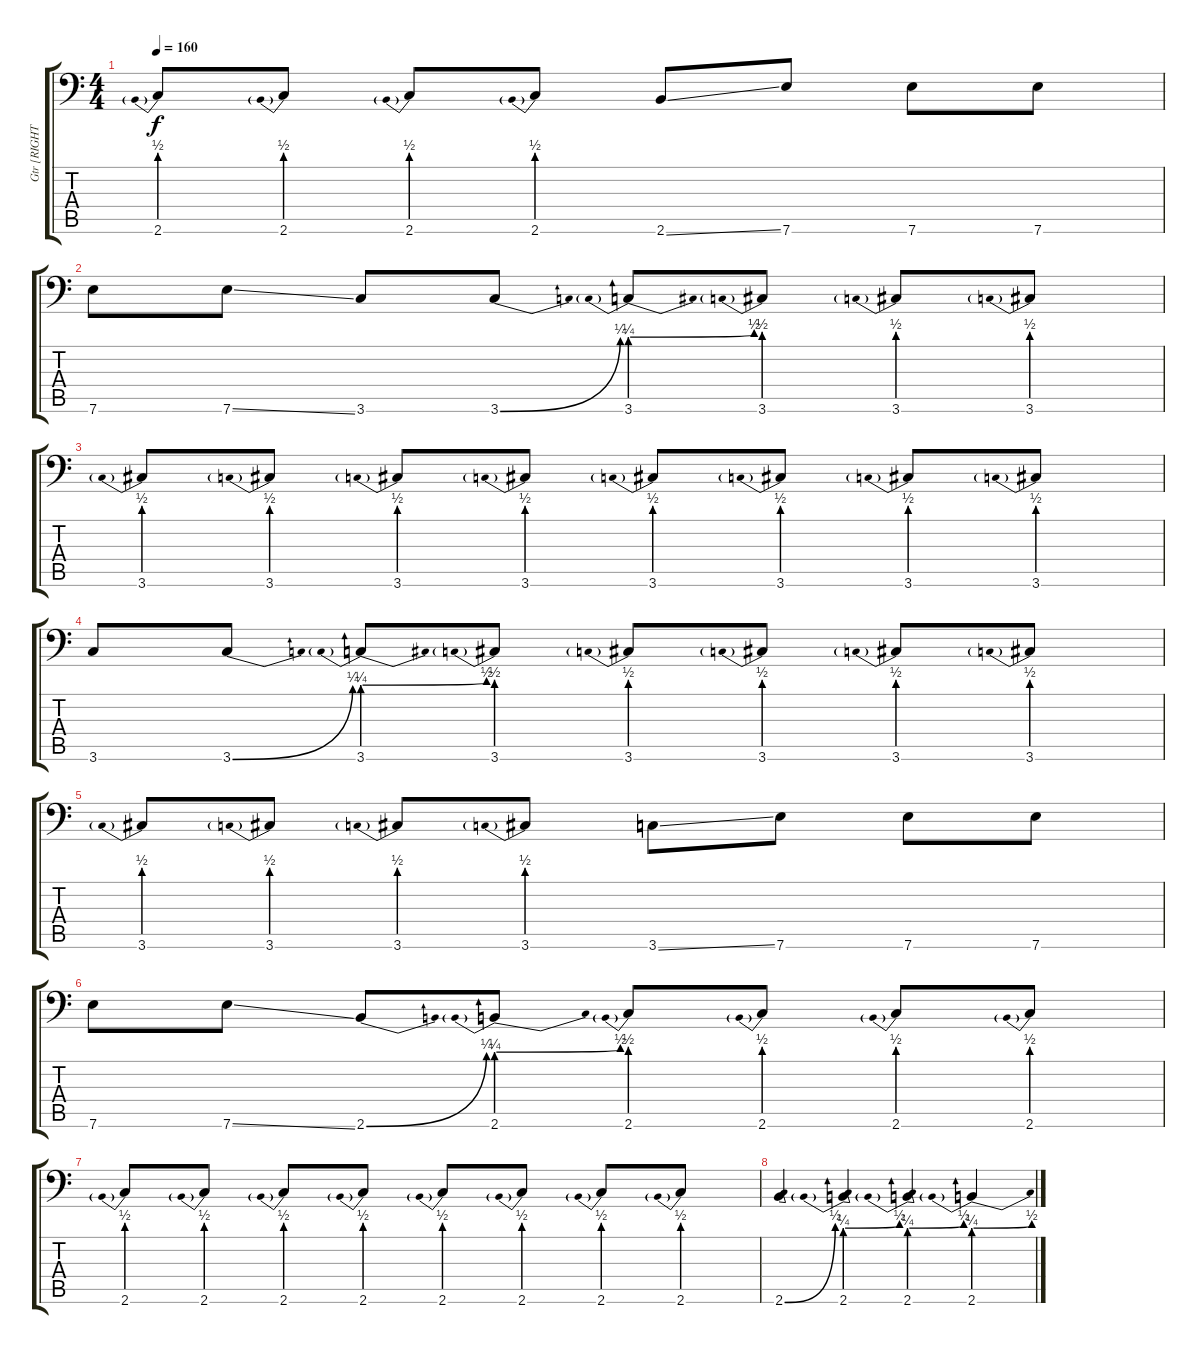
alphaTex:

\track ("Gtr [RIGHT]" "Gtr [RIGHT") {instrument overdrivenguitar}
\staff {score tabs}
\tuning (B3 Gb3 D3 A2 E2 A1) {hide}
\ts (4 4)
\tempo 160
\clef f4
\ks c
2.6{be (prebend 0 2 60 2)}.8{dy f} 2.6{be (prebend 0 2 60 2)}.8 2.6{be (prebend 0 2 60 2)}.8 2.6{be (prebend 0 2 60 2)}.8 2.6{ss}.8 7.6.8 7.6.8 7.6.8 |
7.6.8 7.6{ss}.8 3.6.8 3.6{be (bend 0 0 60 1)}.8 3.6{be (prebendbend 0 1 60 2)}.8 3.6{be (prebend 0 2 60 2)}.8 3.6{be (prebend 0 2 60 2)}.8 3.6{be (prebend 0 2 60 2)}.8 |
3.6{be (prebend 0 2 60 2)}.8 3.6{be (prebend 0 2 60 2)}.8 3.6{be (prebend 0 2 60 2)}.8 3.6{be (prebend 0 2 60 2)}.8 3.6{be (prebend 0 2 60 2)}.8 3.6{be (prebend 0 2 60 2)}.8 3.6{be (prebend 0 2 60 2)}.8 3.6{be (prebend 0 2 60 2)}.8 |
3.6.8 3.6{be (bend 0 0 60 1)}.8 3.6{be (prebendbend 0 1 60 2)}.8 3.6{be (prebend 0 2 60 2)}.8 3.6{be (prebend 0 2 60 2)}.8 3.6{be (prebend 0 2 60 2)}.8 3.6{be (prebend 0 2 60 2)}.8 3.6{be (prebend 0 2 60 2)}.8 |
3.6{be (prebend 0 2 60 2)}.8 3.6{be (prebend 0 2 60 2)}.8 3.6{be (prebend 0 2 60 2)}.8 3.6{be (prebend 0 2 60 2)}.8 3.6{ss}.8 7.6.8 7.6.8 7.6.8 |
7.6.8 7.6{ss}.8 2.6{be (bend 0 0 60 1)}.8 2.6{be (prebendbend 0 1 60 2)}.8 2.6{be (prebend 0 2 60 2)}.8 2.6{be (prebend 0 2 60 2)}.8 2.6{be (prebend 0 2 60 2)}.8 2.6{be (prebend 0 2 60 2)}.8 |
2.6{be (prebend 0 2 60 2)}.8 2.6{be (prebend 0 2 60 2)}.8 2.6{be (prebend 0 2 60 2)}.8 2.6{be (prebend 0 2 60 2)}.8 2.6{be (prebend 0 2 60 2)}.8 2.6{be (prebend 0 2 60 2)}.8 2.6{be (prebend 0 2 60 2)}.8 2.6{be (prebend 0 2 60 2)}.8 |
2.6{be (bend 0 0 60 2)}.4 2.6{be (prebendbend 0 1 60 2)}.4 2.6{be (prebendbend 0 1 60 2)}.4 2.6{be (prebendbend 0 1 60 2)}.4
